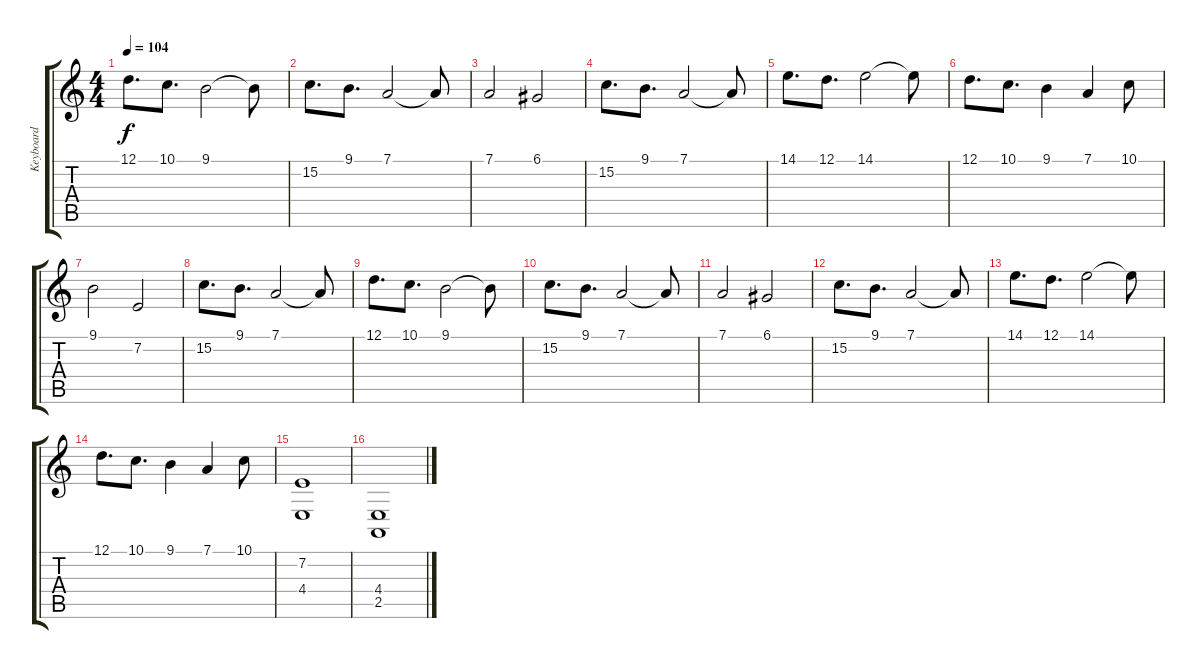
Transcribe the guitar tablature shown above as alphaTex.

\track ("Keyboard" "Keyboard") {instrument synthstrings1}
\staff {score tabs}
\tuning (D4 A3 F3 C3 G2 D2) {hide}
\ts (4 4)
\tempo 104
\clef g2
\ks c
12.1.8{d dy f} 10.1.8{d} 9.1.2 9.1{t}.8 |
15.2.8{d} 9.1.8{d} 7.1.2 7.1{t}.8 |
7.1.2 6.1.2 |
15.2.8{d} 9.1.8{d} 7.1.2 7.1{t}.8 |
14.1.8{d} 12.1.8{d} 14.1.2 14.1{t}.8 |
12.1.8{d} 10.1.8{d} 9.1.4 7.1.4 10.1.8 |
9.1.2 7.2.2 |
15.2.8{d volume 14} 9.1.8{d} 7.1.2 7.1{t}.8 |
12.1.8{d} 10.1.8{d} 9.1.2 9.1{t}.8 |
15.2.8{d} 9.1.8{d} 7.1.2 7.1{t}.8 |
7.1.2 6.1.2 |
15.2.8{d} 9.1.8{d} 7.1.2 7.1{t}.8 |
14.1.8{d} 12.1.8{d} 14.1.2 14.1{t}.8 |
12.1.8{d} 10.1.8{d} 9.1.4 7.1.4 10.1.8 |
(7.2 4.4).1 |
(4.4 2.5).1{volume 0}
